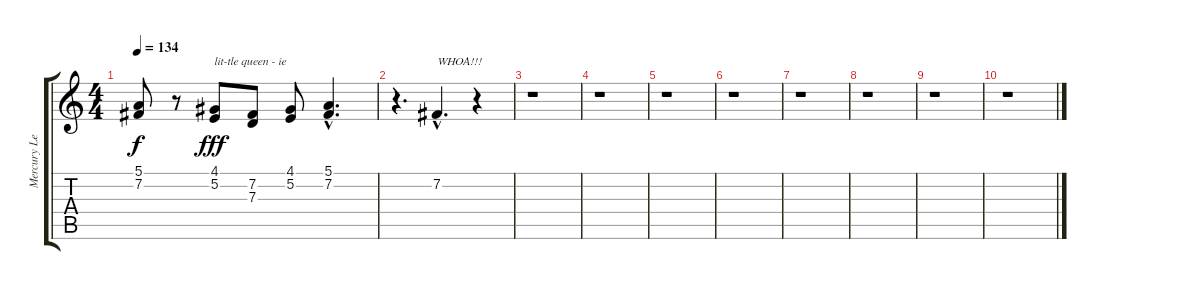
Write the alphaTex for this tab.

\track ("Mercury Lead" "Mercury Le") {instrument flute}
\staff {score tabs}
\tuning (E4 B3 G3 D3 A2 E2) {hide}
\ts (4 4)
\tempo 134
\clef g2
\ks c
(5.1{t} 7.2{t}).8{dy f} r.8 (4.1 5.2).8{txt "lit-tle queen - ie" dy fff} (7.2 7.3).8 (4.1 5.2).8 (5.1{hac} 7.2{hac}).4{d} |
r.4{d} 7.2{hac}.4{d txt "WHOA!!!"} r.4 |
r.1 |
r.1 |
r.1 |
r.1 |
r.1 |
r.1 |
r.1 |
r.1
